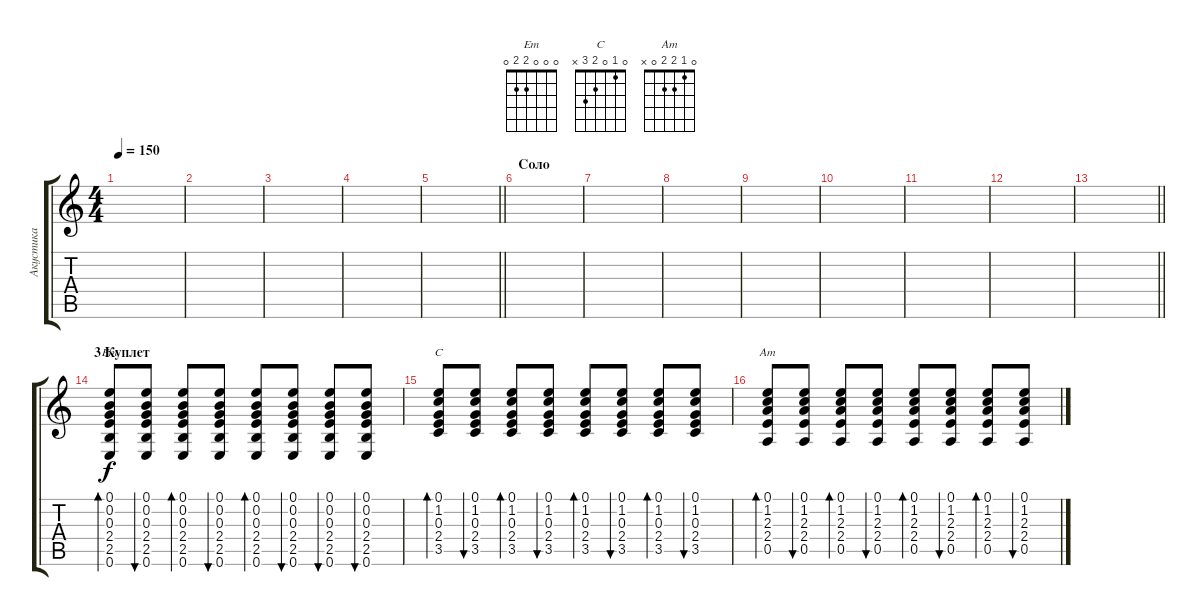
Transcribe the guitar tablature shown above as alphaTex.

\track ("Акустика" "Акустика") {instrument acousticguitarsteel}
\staff {score tabs}
\tuning (E4 B3 G3 D3 A2 E2) {hide}
\chord ("Em" 0 0 0 2 2 0)
\chord ("C" 0 1 0 2 3 x)
\chord ("Am" 0 1 2 2 0 x)
\ts (4 4)
\tempo 150
\clef g2
\ks c
|
|
|
|
\barLineRight lightlight
|
\section ("" "Соло")
|
|
|
|
|
|
|
\barLineRight lightlight
|
\section ("" "3 Куплет")
(0.1 0.2 0.3 2.4 2.5 0.6).8{bd 60 ch "Em"} (0.1 0.2 0.3 2.4 2.5 0.6).8{bu 60} (0.1 0.2 0.3 2.4 2.5 0.6).8{bd 60} (0.1 0.2 0.3 2.4 2.5 0.6).8{bu 60} (0.1 0.2 0.3 2.4 2.5 0.6).8{bd 60} (0.1 0.2 0.3 2.4 2.5 0.6).8{bu 60} (0.1 0.2 0.3 2.4 2.5 0.6).8{bu 60} (0.1 0.2 0.3 2.4 2.5 0.6).8{bu 60} |
(0.1 1.2 0.3 2.4 3.5).8{bd 60 ch "C"} (0.1 1.2 0.3 2.4 3.5).8{bu 60} (0.1 1.2 0.3 2.4 3.5).8{bd 60} (0.1 1.2 0.3 2.4 3.5).8{bu 60} (0.1 1.2 0.3 2.4 3.5).8{bd 60} (0.1 1.2 0.3 2.4 3.5).8{bu 60} (0.1 1.2 0.3 2.4 3.5).8{bd 60} (0.1 1.2 0.3 2.4 3.5).8{bu 60} |
(0.1 1.2 2.3 2.4 0.5).8{bd 60 ch "Am"} (0.1 1.2 2.3 2.4 0.5).8{bu 60} (0.1 1.2 2.3 2.4 0.5).8{bd 60} (0.1 1.2 2.3 2.4 0.5).8{bu 60} (0.1 1.2 2.3 2.4 0.5).8{bd 60} (0.1 1.2 2.3 2.4 0.5).8{bu 60} (0.1 1.2 2.3 2.4 0.5).8{bd 60} (0.1 1.2 2.3 2.4 0.5).8{bu 60}
